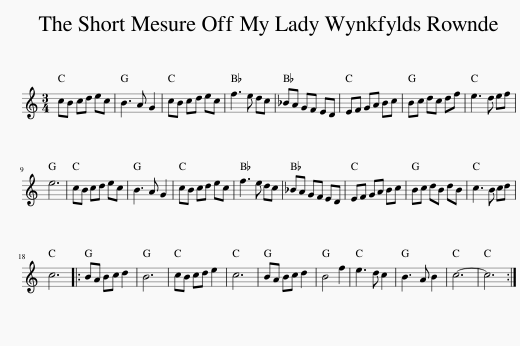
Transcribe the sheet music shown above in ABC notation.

X:1
L:1/8
M:3/4
I:linebreak $
K:C
V:1 treble
V:1
 cB cd ec | B3 A G2 | cB cd ec | f3 e dc | _BA GF ED | %5
 EF GA Bc | Bc dc df | e3 d ef |$ e6 | cB cd ec | %10
 B3 A G2 | cB cd ec | f3 e dc | _BA GF ED | EF GA Bc | %15
 Bc dB dB | c3 B cd |$ c6 |: BA Bc d2 | B6 | %20
 cB cd e2 | c6 | BA Bc d2 | B4 f2 | e3 d c2 | %25
 B3 A B2 | c6- | c6 :| %28
